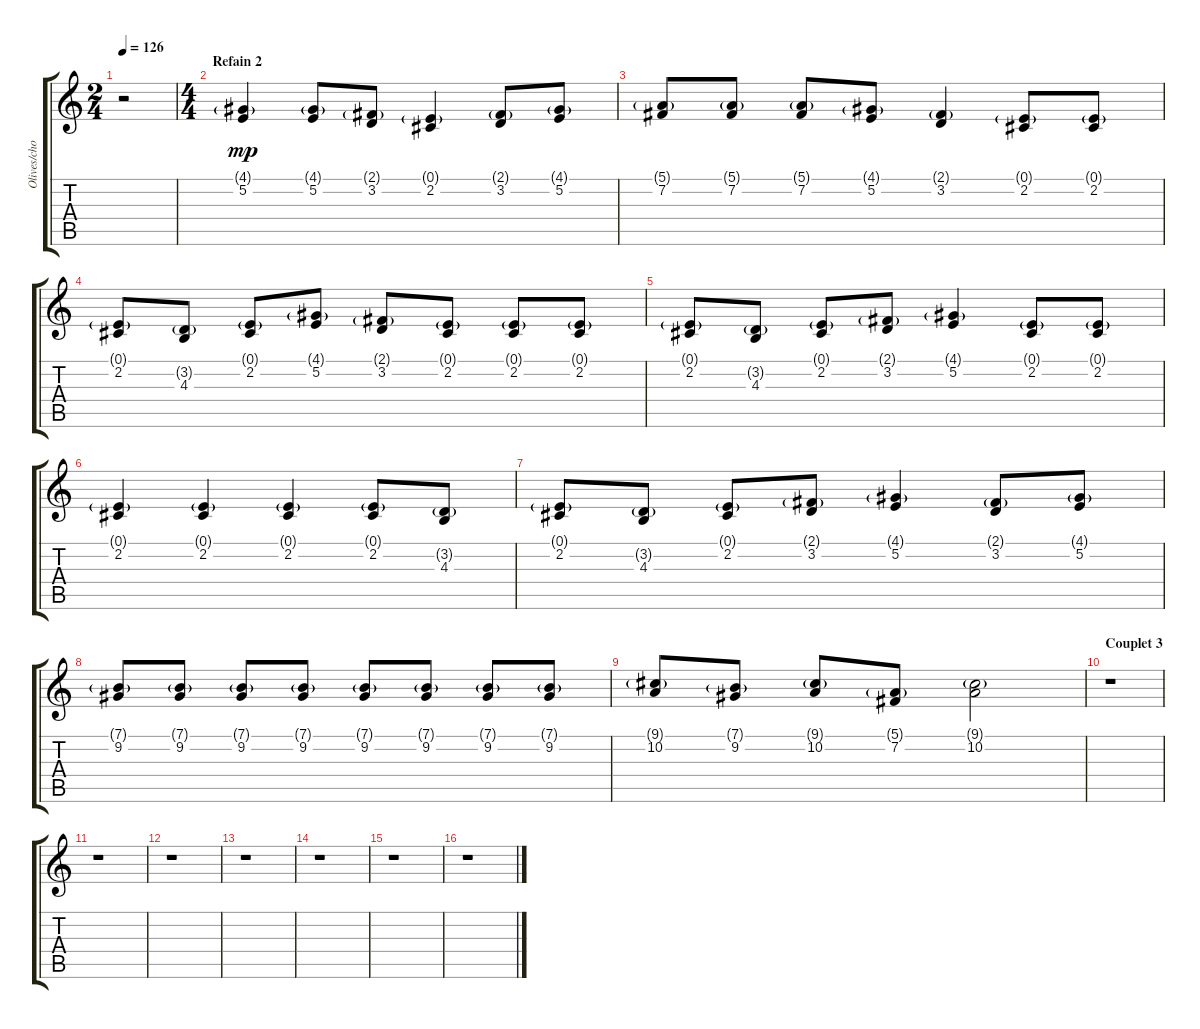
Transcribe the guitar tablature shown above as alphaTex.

\track ("Olives/choeurs" "Olives/cho") {instrument choiraahs}
\staff {score tabs}
\tuning (E4 B3 G3 D3 A2 E2) {hide}
\ts (2 4)
\tempo 126
\clef g2
\ks c
r.2{dy f} |
\ts (4 4)
\section ("" "Refain 2")
(4.1{g} 5.2).4{dy mp volume 16} (4.1{g} 5.2).8 (2.1{g} 3.2).8 (0.1{g} 2.2).4 (2.1{g} 3.2).8 (4.1{g} 5.2).8 |
(5.1{g} 7.2).8 (5.1{g} 7.2).8 (5.1{g} 7.2).8 (4.1{g} 5.2).8 (2.1{g} 3.2).4 (0.1{g} 2.2).8 (0.1{g} 2.2).8 |
(0.1{g} 2.2).8 (3.2{g} 4.3).8 (0.1{g} 2.2).8 (4.1{g} 5.2).8 (2.1{g} 3.2).8 (0.1{g} 2.2).8 (0.1{g} 2.2).8 (0.1{g} 2.2).8 |
(0.1{g} 2.2).8 (3.2{g} 4.3).8 (0.1{g} 2.2).8 (2.1{g} 3.2).8 (4.1{g} 5.2).4 (0.1{g} 2.2).8 (0.1{g} 2.2).8 |
(0.1{g} 2.2).4 (0.1{g} 2.2).4 (0.1{g} 2.2).4 (0.1{g} 2.2).8 (3.2{g} 4.3).8 |
(0.1{g} 2.2).8 (3.2{g} 4.3).8 (0.1{g} 2.2).8 (2.1{g} 3.2).8 (4.1{g} 5.2).4 (2.1{g} 3.2).8 (4.1{g} 5.2).8 |
(7.1{g} 9.2).8 (7.1{g} 9.2).8 (7.1{g} 9.2).8 (7.1{g} 9.2).8 (7.1{g} 9.2).8 (7.1{g} 9.2).8 (7.1{g} 9.2).8 (7.1{g} 9.2).8 |
(9.1{g} 10.2).8 (7.1{g} 9.2).8 (9.1{g} 10.2).8 (5.1{g} 7.2).8 (9.1{g} 10.2).2 |
\section ("" "Couplet 3")
r.1 |
r.1 |
r.1 |
r.1 |
r.1 |
r.1 |
r.1
